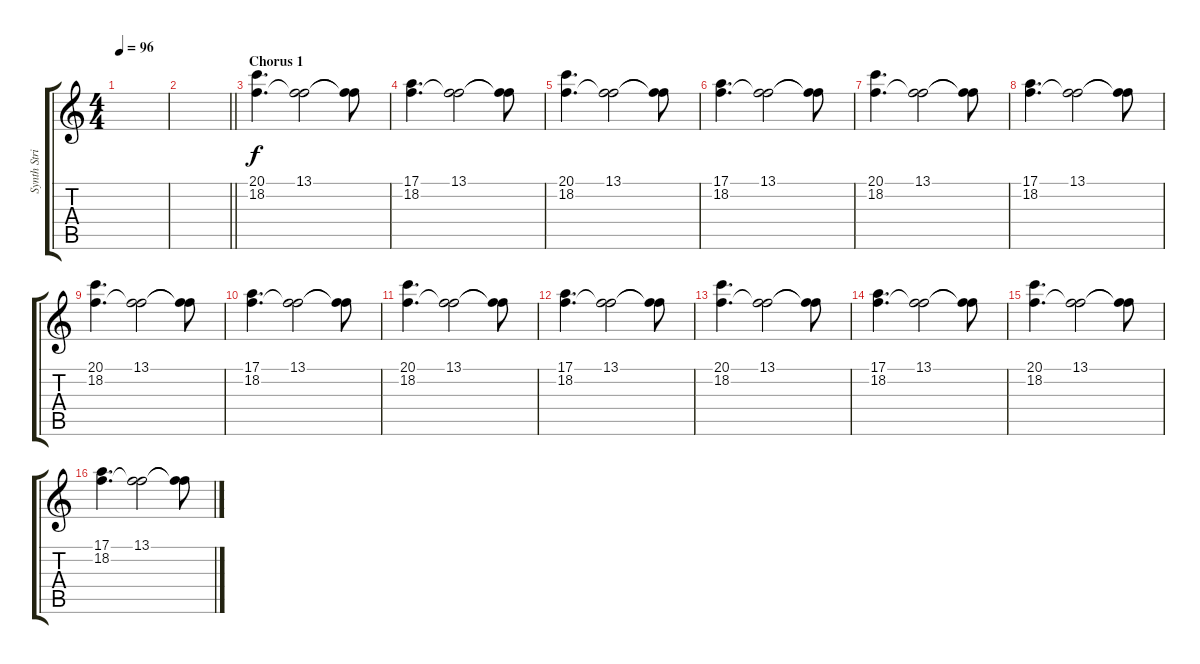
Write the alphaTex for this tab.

\track ("Synth Strings" "Synth Stri") {instrument synthstrings1}
\staff {score tabs}
\tuning (E4 B3 G3 D3 A2 E2) {hide}
\ts (4 4)
\tempo 96
\clef g2
\ks c
|
\barLineRight lightlight
|
\section ("" "Chorus 1")
(20.1 18.2).4{d} (13.1 18.2{t}).2 (13.1{t} 18.2{t}).8 |
(17.1 18.2).4{d} (13.1 18.2{t}).2 (13.1{t} 18.2{t}).8 |
(20.1 18.2).4{d} (13.1 18.2{t}).2 (13.1{t} 18.2{t}).8 |
(17.1 18.2).4{d} (13.1 18.2{t}).2 (13.1{t} 18.2{t}).8 |
(20.1 18.2).4{d} (13.1 18.2{t}).2 (13.1{t} 18.2{t}).8 |
(17.1 18.2).4{d} (13.1 18.2{t}).2 (13.1{t} 18.2{t}).8 |
(20.1 18.2).4{d} (13.1 18.2{t}).2 (13.1{t} 18.2{t}).8 |
(17.1 18.2).4{d} (13.1 18.2{t}).2 (13.1{t} 18.2{t}).8 |
(20.1 18.2).4{d} (13.1 18.2{t}).2 (13.1{t} 18.2{t}).8 |
(17.1 18.2).4{d} (13.1 18.2{t}).2 (13.1{t} 18.2{t}).8 |
(20.1 18.2).4{d} (13.1 18.2{t}).2 (13.1{t} 18.2{t}).8 |
(17.1 18.2).4{d} (13.1 18.2{t}).2 (13.1{t} 18.2{t}).8 |
(20.1 18.2).4{d} (13.1 18.2{t}).2 (13.1{t} 18.2{t}).8 |
(17.1 18.2).4{d} (13.1 18.2{t}).2 (13.1{t} 18.2{t}).8
